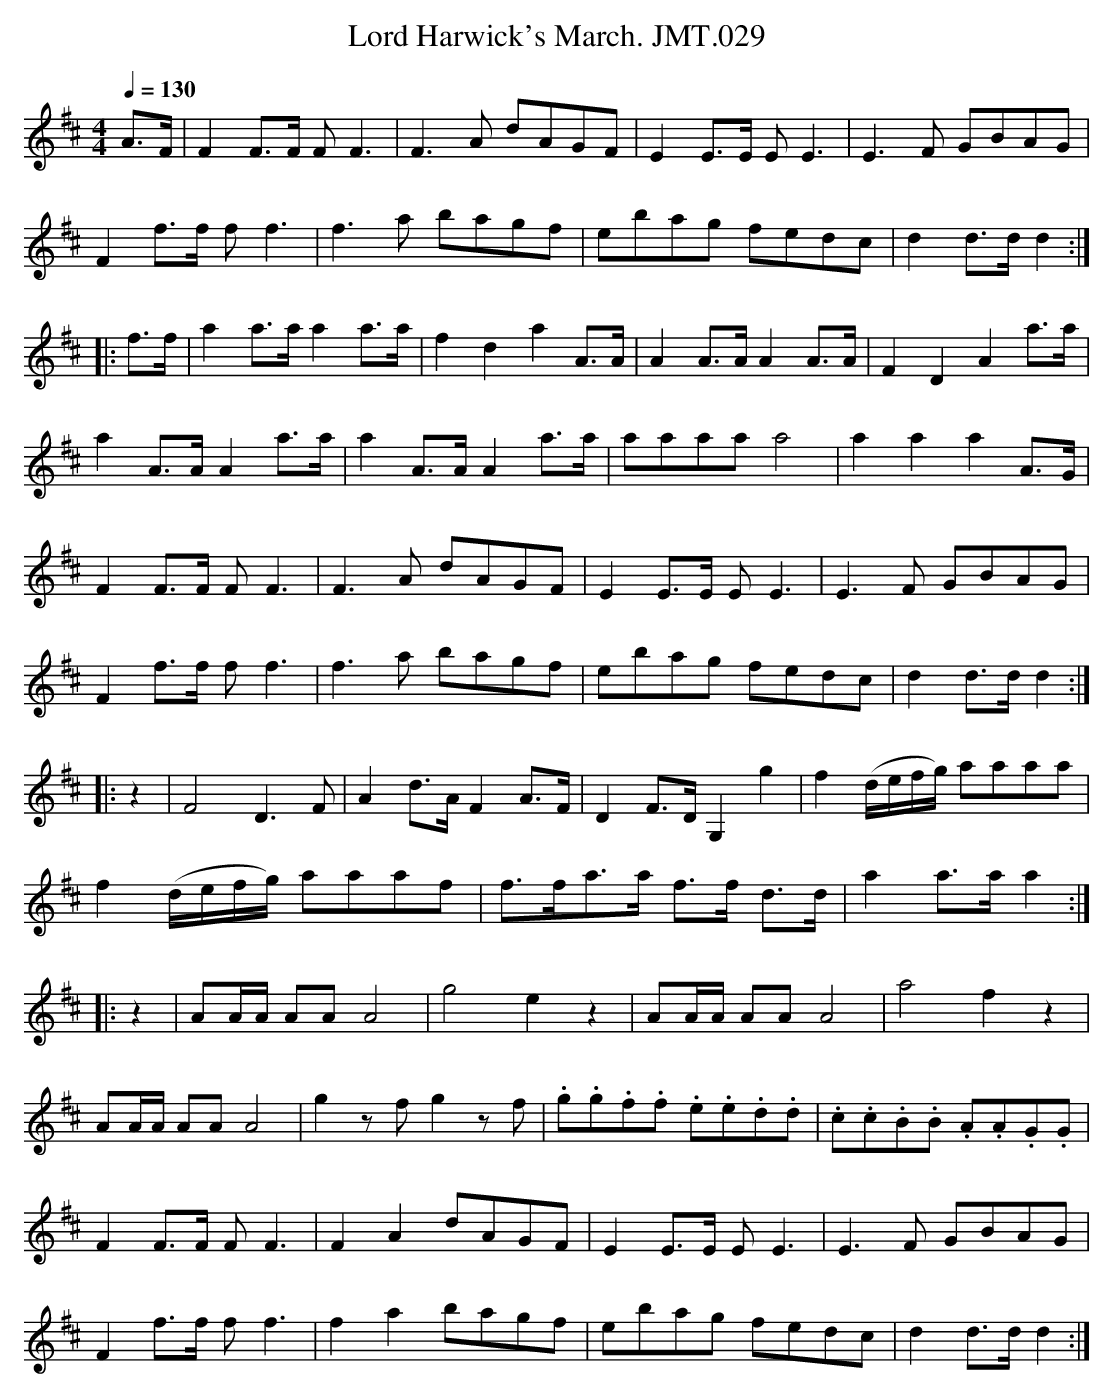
X:1
T:Lord Harwick's March. JMT.029
M:4/4
L:1/8
Q:1/4=130
K:D
A>F|F2F>F FF3|F3A dAGF|E2E>E EE3|E3F GBAG|
F2f>f ff3|f3a bagf|ebag fedc|d2d>dd2:|
|:f>f|a2a>aa2a>a|f2d2a2A>A|A2A>AA2A>A|F2D2A2a>a|
a2A>AA2a>a|a2A>AA2a>a|aaaaa4|a2a2a2A>G|
F2F>F FF3|F3A dAGF|E2E>E EE3|E3F GBAG|
F2f>f ff3|f3a bagf|ebag fedc|d2d>dd2:|
|:z2|F4D3F|A2d>AF2A>F|D2F>DG,2g2|f2(d/e/f/g/) aaaa|
f2(d/e/f/g/) aaaf|f>fa>a f>f d>d|a2a>aa2:|
|:z2|AA/A/ AAA4|g4e2z2|AA/A/ AAA4|a4f2z2|
AA/A/ AAA4|g2zfg2zf|.g.g.f.f .e.e.d.d|.c.c.B.B .A.A.G.G|
F2F>F FF3|F2A2dAGF|E2E>E EE3|E3F GBAG|
F2f>f ff3|f2a2bagf|ebag fedc |d2d>dd2:|
